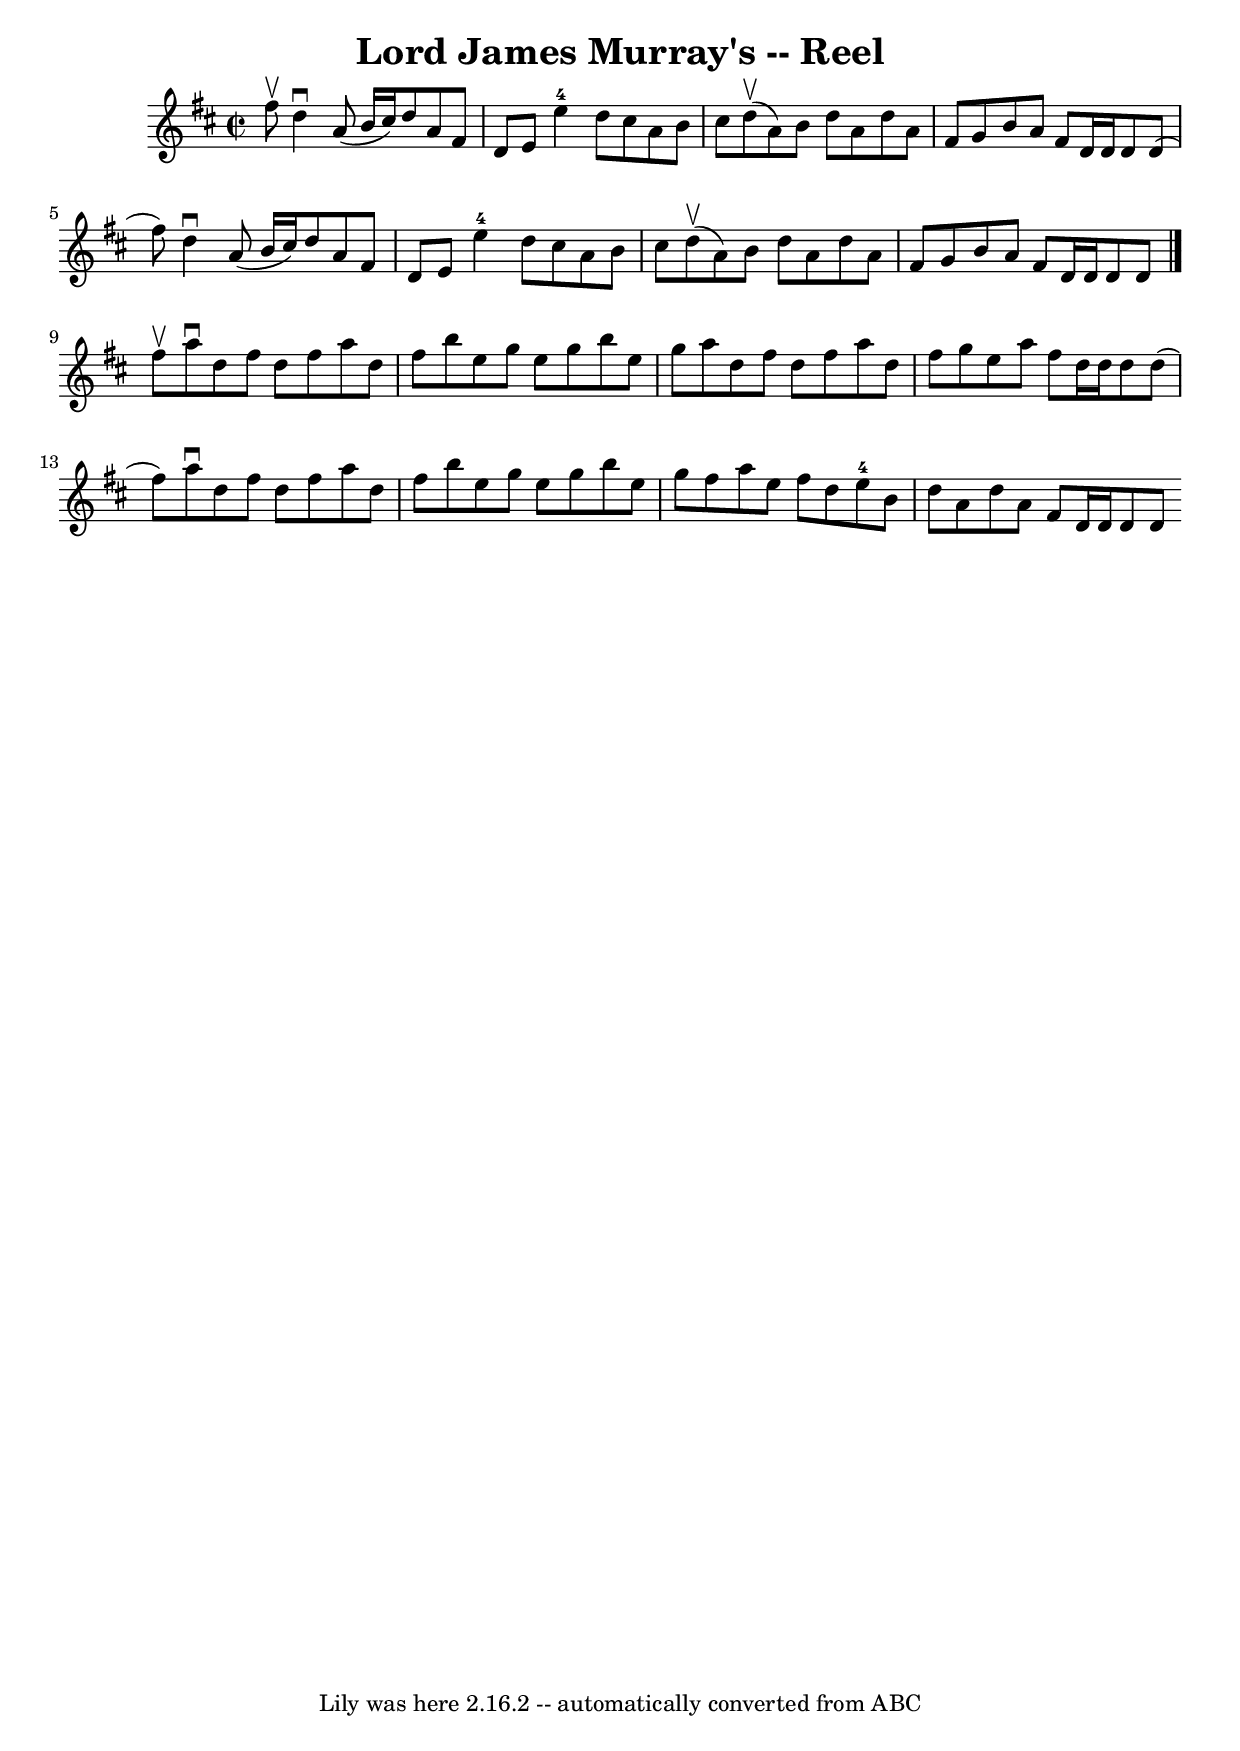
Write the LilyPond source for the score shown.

\version "2.16.2"
\include "Mammoth.ily"
\header {
  %% book = "Ryan's Mammoth Collection"
 crossRefNumber = "1"
 footnotes = "\\\\362"
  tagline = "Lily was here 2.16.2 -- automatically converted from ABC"
  title = "Lord James Murray's -- Reel"

}
voicedefault =  {


  \override Staff.TimeSignature #'style = #'C
  \time 2/2 
  \key d \major fs''8^\upbow  |
 d''4^\downbow a'8 ( b'16 cs''16) d''8 a'8 fs'8 d'8     |
 e'8 e''4-4 d''8 cs''8 a'8 b'8 cs''8    |
 d''8^\upbow(a'8 ) b'8 d''8 a'8 d''8 a'8 fs'8    |
 g'8 b'8 a'8 fs'8 d'16 d'16 d'8 d'8 (fs''8)    |
 d''4^\downbow a'8 (b'16 cs''16) d''8 a'8 fs'8 d'8     |
 e'8 e''4-4 d''8 cs''8 a'8 b'8 cs''8     |
 d''8^\upbow(a'8) b'8 d''8 a'8 d''8 a'8 fs'8  |
 g'8 b'8 a'8 fs'8 d'16 d'16 d'8 d'8     \bar "|." fs''8^\upbow  |
 a''8^\downbow d''8 fs''8 d''8 fs''8 a''8 d''8 fs''8     |
 b''8 e''8 g''8 e''8 g''8 b''8 e''8 g''8     |
 a''8 d''8 fs''8 d''8 fs''8 a''8 d''8 fs''8     |
 g''8 e''8 a''8 fs''8 d''16 d''16 d''8 d''8 (fs''8)    |
 a''8^\downbow d''8 fs''8 d''8 fs''8 a''8 d''8 fs''8     |
 b''8 e''8 g''8 e''8 g''8 b''8 e''8 g''8     |
 fs''8 a''8 e''8 fs''8 d''8 e''8-4 b'8 d''8   |
 a'8 d''8 a'8 fs'8 d'16 d'16 d'8 d'8       \bar " |."   

}

\score{
  <<

    \context Staff="default"
    {
      \voicedefault 
      
    }

  >>
  \layout {
    
  }
  \midi {
  }

}
